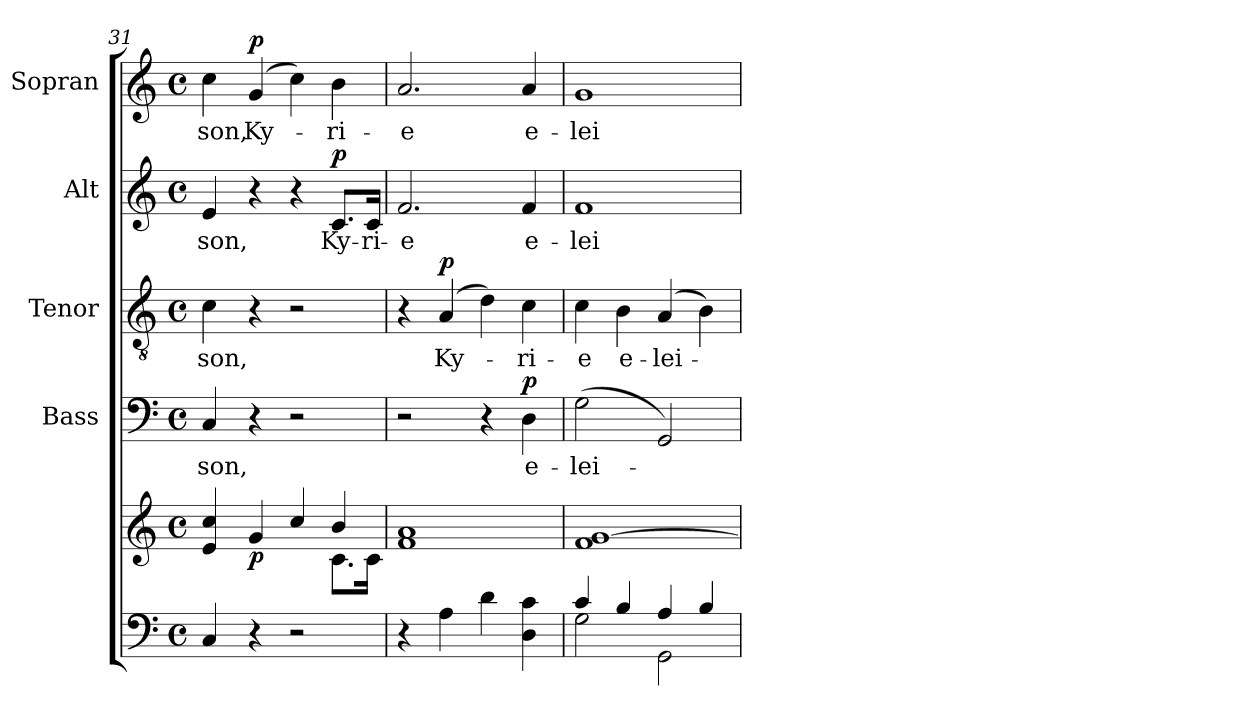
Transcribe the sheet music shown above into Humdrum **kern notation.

**kern	**kern	**dynam	**kern	**text	**dynam	**kern	**text	**dynam	**kern	**text	**dynam	**kern	**text	**dynam
*part5	*part5	*part5	*part4	*part4	*part4	*part3	*part3	*part3	*part2	*part2	*part2	*part1	*part1	*part1
*staff6	*staff5	*staff5/6	*staff4	*staff4	*staff4	*staff3	*staff3	*staff3	*staff2	*staff2	*staff2	*staff1	*staff1	*staff1
*	*	*	*I"Bass	*	*	*I"Tenor	*	*	*I"Alt	*	*	*I"Sopran	*	*
*	*	*	*I'B.	*	*	*I'T.	*	*	*I'A.	*	*	*I'S.	*	*
*clefF4	*clefG2	*	*clefF4	*	*	*clefGv2	*	*	*clefG2	*	*	*clefG2	*	*
*k[]	*k[]	*	*k[]	*	*	*k[]	*	*	*k[]	*	*	*k[]	*	*
*C:	*C:	*	*C:	*	*	*C:	*	*	*C:	*	*	*C:	*	*
*M4/4	*M4/4	*	*M4/4	*	*	*M4/4	*	*	*M4/4	*	*	*M4/4	*	*
*met(c)	*met(c)	*	*met(c)	*	*	*met(c)	*	*	*met(c)	*	*	*met(c)	*	*
=31	=31	=31	=31	=31	=31	=31	=31	=31	=31	=31	=31	=31	=31	=31
*	*^	*	*	*	*	*	*	*	*	*	*	*	*	*
!	!	!	!	!	!LO:LY:b	!	!	!LO:LY:b	!	!	!LO:LY:b	!	!	!LO:LY:b	!
4C/	4e/ 4cc/	2.ryy	.	4C/	-son,	.	4c\	-son,	.	4e/	-son,	.	4cc\	-son,	.
!	!	!	!LO:DY:b	!	!	!	!	!	!	!	!	!	!	!LO:LY:b	!LO:DY:a
4r	4g/	.	p	4r	.	.	4r	.	.	4r	.	.	(4g/	Ky-	p
2r	4cc/	.	.	2r	.	.	2r	.	.	4r	.	.	4cc\)	.	.
!	!	!	!	!	!	!	!	!	!	!	!LO:LY:b	!LO:DY:a	!	!LO:LY:b	!
.	4b/	8.c\L	.	.	.	.	.	.	.	8.c/L	Ky-	p	4b\	-ri-	.
!	!	!	!	!	!	!	!	!	!	!	!LO:LY:b	!	!	!	!
.	.	16c\Jk	.	.	.	.	.	.	.	16c/Jk	-ri-	.	.	.	.
=32	=32	=32	=32	=32	=32	=32	=32	=32	=32	=32	=32	=32	=32	=32	=32
!	!	!	!	!	!	!	!	!	!	!	!LO:LY:b	!	!	!LO:LY:b	!
*	*v	*v	*	*	*	*	*	*	*	*	*	*	*	*	*
4r	1f 1a	.	2r	.	.	4r	.	.	2.f/	-e	.	2.a/	-e	.
!	!	!	!	!	!	!	!LO:LY:b	!LO:DY:a	!	!	!	!	!	!
4A\	.	.	.	.	.	(4A/	Ky-	p	.	.	.	.	.	.
4d\	.	.	4r	.	.	4d\)	.	.	.	.	.	.	.	.
!	!	!	!	!LO:LY:b	!LO:DY:a	!	!LO:LY:b	!	!	!LO:LY:b	!	!	!LO:LY:b	!
4D\ 4c\	.	.	4D\	e-	p	4c\	-ri-	.	4f/	e-	.	4a/	e-	.
!!LO:LB:g=z
=33	=33	=33	=33	=33	=33	=33	=33	=33	=33	=33	=33	=33	=33	=33
*^	*	*	*	*	*	*	*	*	*	*	*	*	*	*
!	!	!	!	!	!LO:LY:b	!	!	!LO:LY:b	!	!	!LO:LY:b	!	!	!LO:LY:b	!
4c/	2G\	1f [>1g	.	(>2G\	-lei-	.	4c\	-e	.	1f	-lei-	.	1g	-lei-	.
!	!	!	!	!	!	!	!	!LO:LY:b	!	!	!	!	!	!	!
4B/	.	.	.	.	.	.	4B\	e-	.	.	.	.	.	.	.
!	!	!	!	!	!	!	!	!LO:LY:b	!	!	!	!	!	!	!
4A/	2GG\	.	.	2GG/)	.	.	(4A/	-lei-	.	.	.	.	.	.	.
4B/	.	.	.	.	.	.	4B\)	.	.	.	.	.	.	.	.
*v	*v	*	*	*	*	*	*	*	*	*	*	*	*	*	*
=	=	=	=	=	=	=	=	=	=	=	=	=	=	=
*-	*-	*-	*-	*-	*-	*-	*-	*-	*-	*-	*-	*-	*-	*-
